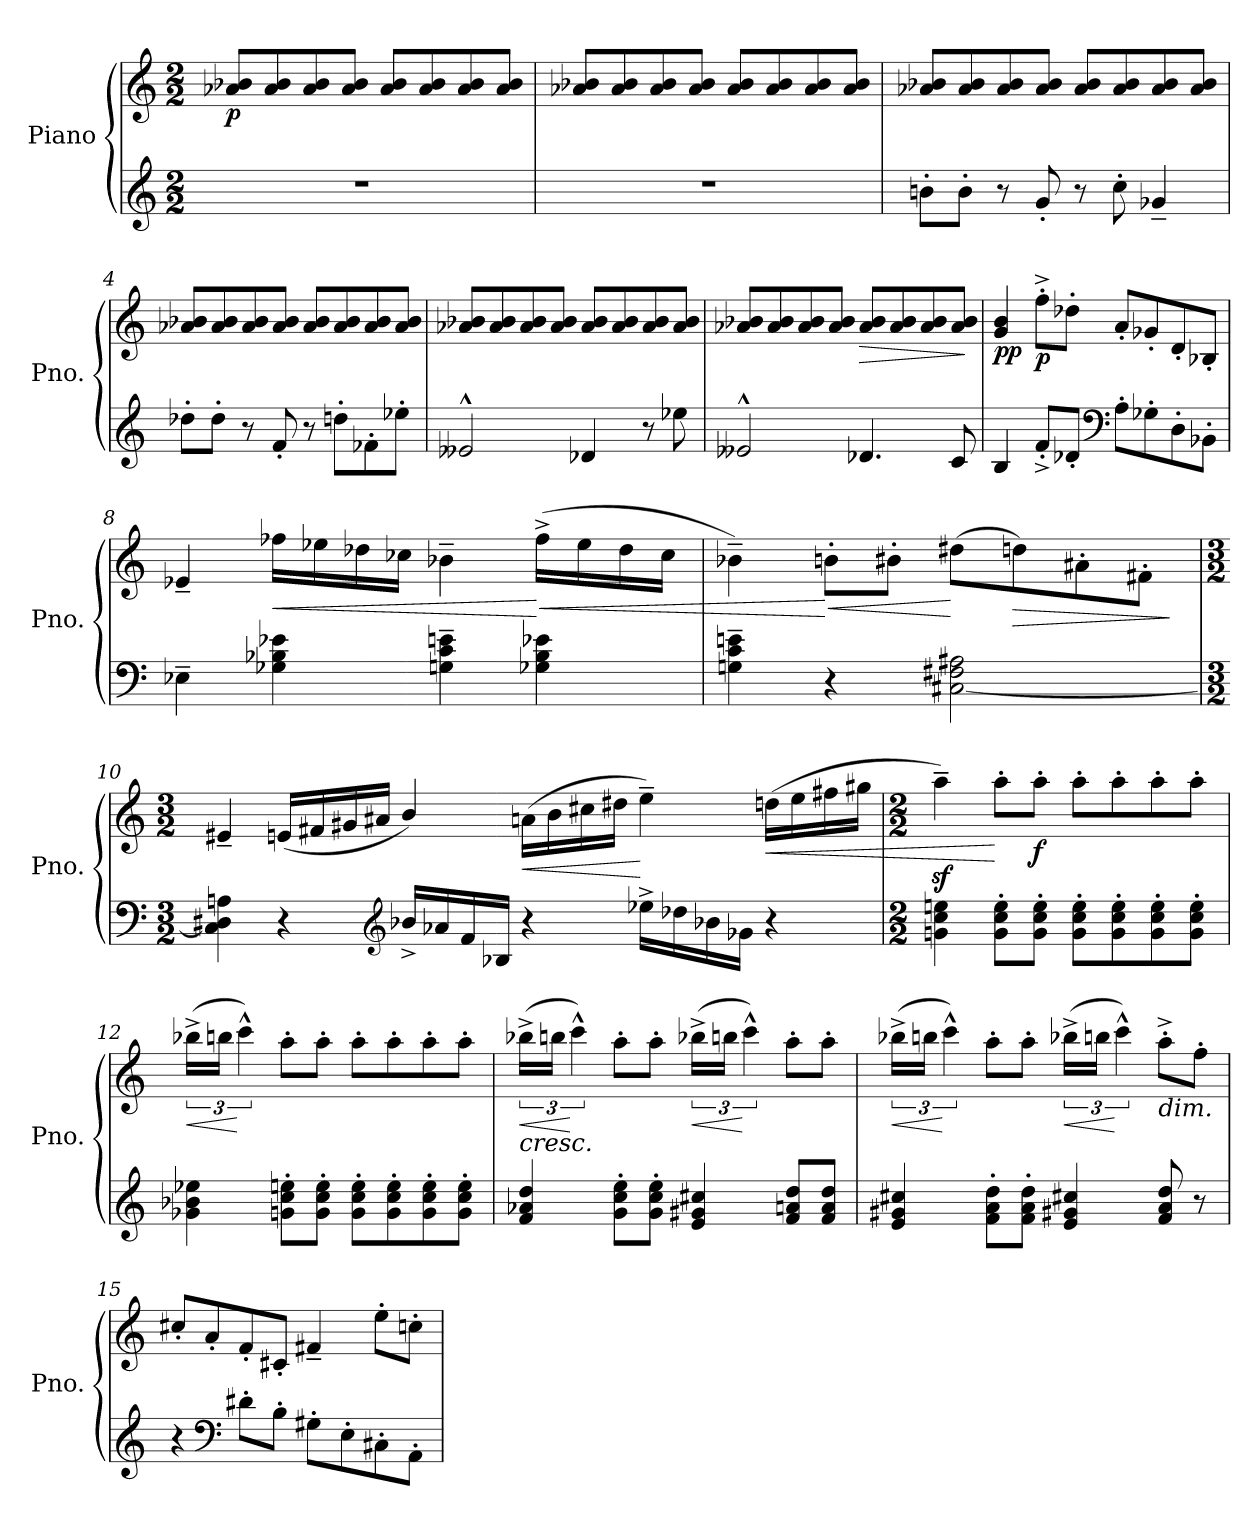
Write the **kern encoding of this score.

**kern	**kern	**dynam
*part1	*part1	*part1
*staff2	*staff1	*staff1/2
*I"Piano	*	*
*I'Pno.	*	*
*clefG2	*clefG2	*
*k[]	*k[]	*
*M2/2	*M2/2	*
*MM168	*MM168	*
=1	=1	=1
!	!	!LO:DY:b
1r	8a-X/ 8b-X/L	p
.	8a-/ 8b-/	.
.	8a-/ 8b-/	.
.	8a-/ 8b-/J	.
.	8a-/ 8b-/L	.
.	8a-/ 8b-/	.
.	8a-/ 8b-/	.
.	8a-/ 8b-/J	.
=2	=2	=2
1r	8a-X/ 8b-X/L	.
.	8a-/ 8b-/	.
.	8a-/ 8b-/	.
.	8a-/ 8b-/J	.
.	8a-/ 8b-/L	.
.	8a-/ 8b-/	.
.	8a-/ 8b-/	.
.	8a-/ 8b-/J	.
=3	=3	=3
8bni'\L	8a-X/ 8b-X/L	.
8b'\J	8a-/ 8b-/	.
8r	8a-/ 8b-/	.
8g'/	8a-/ 8b-/J	.
8r	8a-/ 8b-/L	.
8cc'\	8a-/ 8b-/	.
4g-X~/	8a-/ 8b-/	.
.	8a-/ 8b-/J	.
!!LO:LB:g=z
=4	=4	=4
8dd-X'\L	8a-X/ 8b-X/L	.
8dd-'\J	8a-/ 8b-/	.
8r	8a-/ 8b-/	.
8f'/	8a-/ 8b-/J	.
8r	8a-/ 8b-/L	.
8ddn'\L	8a-/ 8b-/	.
8f-X'\	8a-/ 8b-/	.
8ee-X'\J	8a-/ 8b-/J	.
=5	=5	=5
2e--X^^/	8a-X/ 8b-X/L	.
.	8a-/ 8b-/	.
.	8a-/ 8b-/	.
.	8a-/ 8b-/J	.
4d-X/	8a-/ 8b-/L	.
.	8a-/ 8b-/	.
8r	8a-/ 8b-/	.
8ee-X\	8a-/ 8b-/J	.
=6	=6	=6
2e--X^^/	8a-X/ 8b-X/L	.
.	8a-/ 8b-/	.
.	8a-/ 8b-/	.
.	8a-/ 8b-/J	.
!	!	!LO:HP:b
4.d-X/	8a-/ 8b-/L	>
.	8a-/ 8b-/	.
.	8a-/ 8b-/	.
8c/	8a-/ 8b-/J	.
.	.	]
!!LO:LB:g=z
=7	=7	=7
!	!	!LO:DY:b
4B/	4g/ 4b/	pp
!	!	!LO:DY:b
8f'^/L	8ff'^\L	p
8d-X'/J	8dd-X'\J	.
*clefF4	*	*
8A'\L	8a'/L	.
8G-X'\	8g-X'/	.
8D'\	8d'/	.
8BB-X'\J	8B-X'/J	.
=8	=8	=8
4E-X~\	4e-X~/	.
!	!	!LO:HP:b
4G-X\ 4B-X\ 4e-X\	16ff-X\LL	<
.	16ee-X\	.
.	16dd-X\	.
.	16cc-X\JJ	.
4Gn\~ 4c\~ 4en\~	4b-X~\	.
!	!	!LO:HP:n=1:b
4G-X\ 4B-\ 4e-X\	(>16ff-^\LL	[ <
.	16ee-\	.
.	16dd-\	.
.	16cc-\JJ	.
=9	=9	=9
4Gn\~ 4c\~ 4en\~	4b-X~\)	.
!	!	!LO:HP:n=1:b
4r	8bn'\L	[ <
.	8b#X'\J	.
[2C#X\ 2F#X\ 2A#X\	(>8dd#X\L	[
!	!	!LO:HP:b
.	8ddn\)	>
.	8a#X'\	.
.	8f#X'\J	.
.	.	]
!!LO:LB:g=z
=10	=10	=10
*M3/2	*M3/2	*
4C#\] 4D#X\ 4An\	4e#X~/	.
4r	(<16en/LL	.
.	16f#X/	.
.	16g#X/	.
.	16a#X/JJ	.
*clefG2	*	*
16b-X^/LL	4b/)	.
16a-X/	.	.
16f/	.	.
16B-X/JJ	.	.
!	!	!LO:HP:b
4r	(>16an\LL	<
.	16b\	.
.	16cc#X\	.
.	16dd#X\JJ	.
16ee-X^\LL	4ee~\)	[
16dd-X\	.	.
16b-X\	.	.
16g-X\JJ	.	.
!	!	!LO:HP:b
4r	(>16ddn\LL	<
.	16ee\	.
.	16ff#X\	.
.	16gg#X\JJ	.
!!LO:LB:g=z
=11	=11	=11
*M2/2	*M2/2	*
4gn\ 4cc\ 4een\	4aaz<~\)	.
8g\' 8cc\' 8ee\'L	8aa'\L	[
!	!	!LO:DY:b
8g\' 8cc\' 8ee\'J	8aa'\J	f
8g\' 8cc\' 8ee\'L	8aa'\L	.
8g\' 8cc\' 8ee\'	8aa'\	.
8g\' 8cc\' 8ee\'	8aa'\	.
8g\' 8cc\' 8ee\'J	8aa'\J	.
=12	=12	=12
!	!	!LO:HP:b
4g-X\ 4b-X\ 4ee-X\	(>24bb-X^\LL	<
.	24bbn\JJ	.
.	6ccc^^\)	[
8gn\' 8cc\' 8een\'L	8aa'\L	.
8g\' 8cc\' 8ee\'J	8aa'\J	.
8g\' 8cc\' 8ee\'L	8aa'\L	.
8g\' 8cc\' 8ee\'	8aa'\	.
8g\' 8cc\' 8ee\'	8aa'\	.
8g\' 8cc\' 8ee\'J	8aa'\J	.
!!LO:LB:g=z
=13	=13	=13
!	!LO:TX:b:i:t=cresc.	!
!	!	!LO:HP:b
4f/ 4a-X/ 4dd/	(>24bb-X^\LL	<
.	24bbn\JJ	.
.	6ccc^^\)	[
8g\' 8cc\' 8ee\'L	8aa'\L	.
8g\' 8cc\' 8ee\'J	8aa'\J	.
!	!	!LO:HP:b
4e/ 4g#X/ 4cc#X/	(>24bb-X^\LL	<
.	24bbn\JJ	.
.	6ccc^^\)	[
8f/ 8an/ 8dd/L	8aa'\L	.
8f/ 8a/ 8dd/J	8aa'\J	.
=14	=14	=14
!	!	!LO:HP:b
4e/ 4g#X/ 4cc#X/	(>24bb-X^\LL	<
.	24bbn\JJ	.
.	6ccc^^\)	[
8f\' 8a\' 8dd\'L	8aa'\L	.
8f\' 8a\' 8dd\'J	8aa'\J	.
!	!	!LO:HP:b
4e/ 4g#X/ 4cc#X/	(>24bb-X^\LL	<
.	24bbn\JJ	.
.	6ccc^^\)	[
!	!LO:TX:b:i:t=dim.	!
8f/ 8a/ 8dd/	8aa'^\L	.
8r	8ff'\J	.
=15	=15	=15
4r	8cc#X'/L	.
.	8a'/	.
*clefF4	*	*
8d#X'\L	8f'/	.
8B'\J	8c#X'/J	.
8G#X'\L	4f#X~/	.
8E'\	.	.
8C#X'\	8ee'\L	.
8AA'\J	8ccn'\J	.
=	=	=
*-	*-	*-
